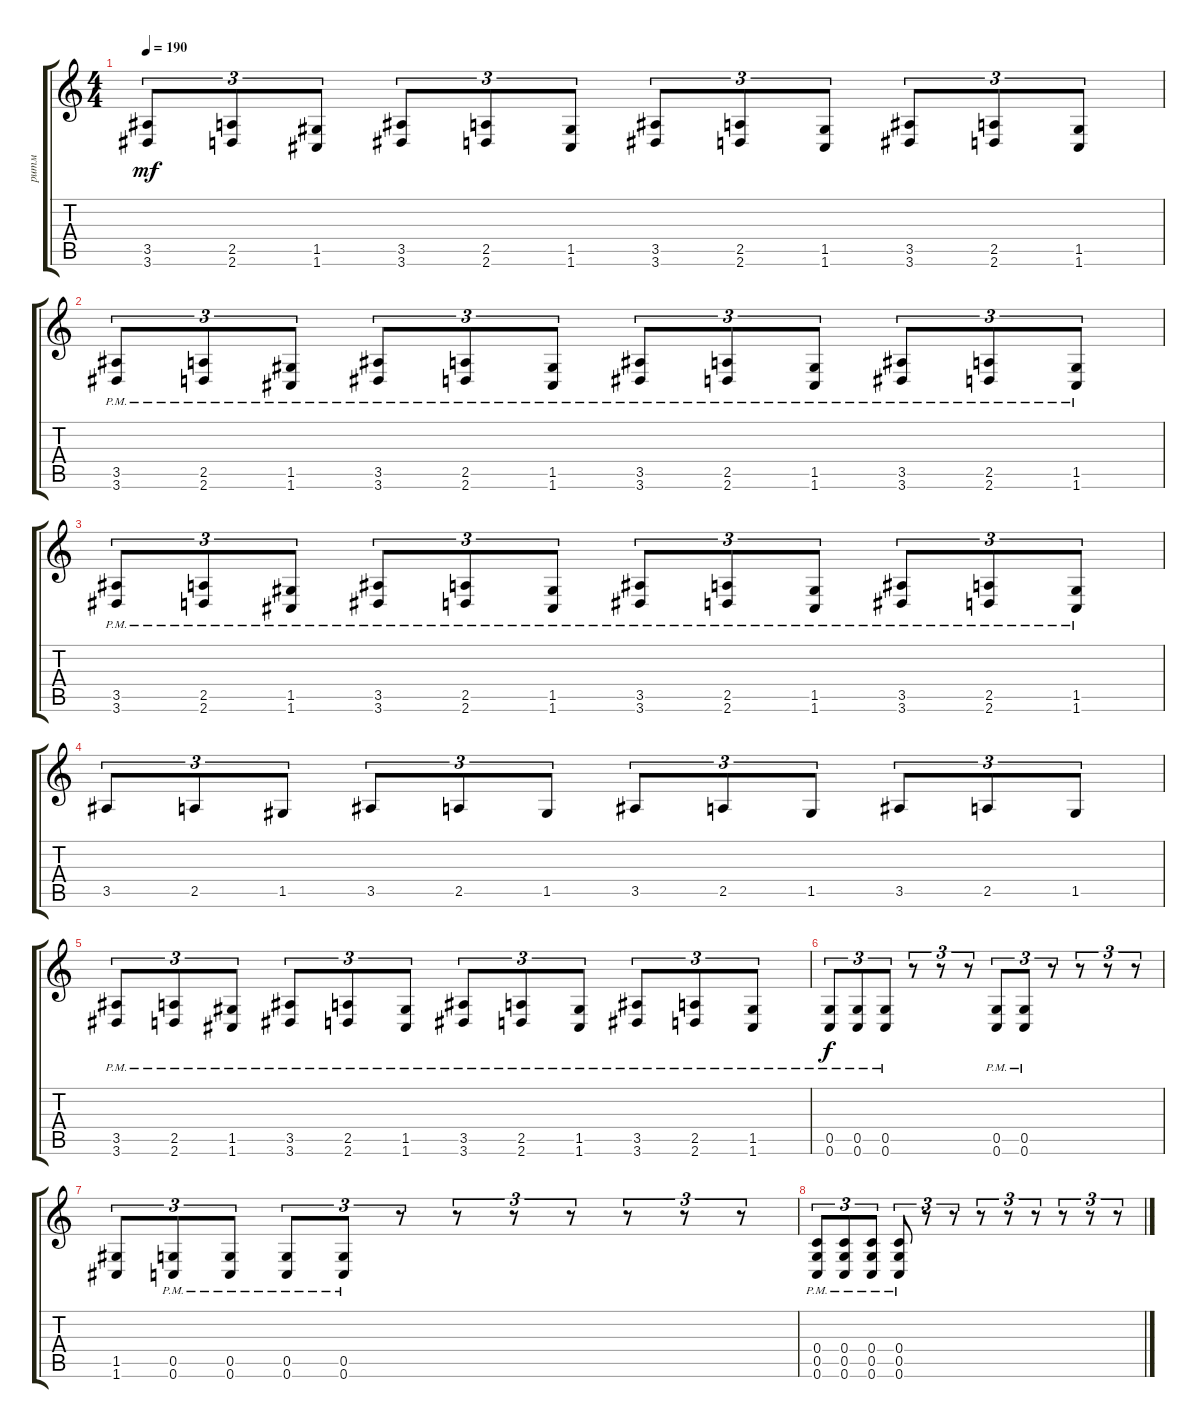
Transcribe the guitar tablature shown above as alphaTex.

\track ("ритм" "ритм") {instrument distortionguitar}
\staff {score tabs}
\tuning (D4 A3 F3 C3 G2 C2) {hide}
\ts (4 4)
\tempo 190
\clef g2
\ks c
(3.5 3.6).8{tu (3 2) dy mf} (2.5 2.6).8{tu (3 2)} (1.5 1.6).8{tu (3 2)} (3.5 3.6).8{tu (3 2)} (2.5 2.6).8{tu (3 2)} (1.5 1.6).8{tu (3 2)} (3.5 3.6).8{tu (3 2)} (2.5 2.6).8{tu (3 2)} (1.5 1.6).8{tu (3 2)} (3.5 3.6).8{tu (3 2)} (2.5 2.6).8{tu (3 2)} (1.5 1.6).8{tu (3 2)} |
(3.5{pm} 3.6{pm}).8{tu (3 2)} (2.5{pm} 2.6{pm}).8{tu (3 2)} (1.5{pm} 1.6{pm}).8{tu (3 2)} (3.5{pm} 3.6{pm}).8{tu (3 2)} (2.5{pm} 2.6{pm}).8{tu (3 2)} (1.5{pm} 1.6{pm}).8{tu (3 2)} (3.5{pm} 3.6{pm}).8{tu (3 2)} (2.5{pm} 2.6{pm}).8{tu (3 2)} (1.5{pm} 1.6{pm}).8{tu (3 2)} (3.5{pm} 3.6{pm}).8{tu (3 2)} (2.5{pm} 2.6{pm}).8{tu (3 2)} (1.5{pm} 1.6{pm}).8{tu (3 2)} |
(3.5{pm} 3.6{pm}).8{tu (3 2)} (2.5{pm} 2.6{pm}).8{tu (3 2)} (1.5{pm} 1.6{pm}).8{tu (3 2)} (3.5{pm} 3.6{pm}).8{tu (3 2)} (2.5{pm} 2.6{pm}).8{tu (3 2)} (1.5{pm} 1.6{pm}).8{tu (3 2)} (3.5{pm} 3.6{pm}).8{tu (3 2)} (2.5{pm} 2.6{pm}).8{tu (3 2)} (1.5{pm} 1.6{pm}).8{tu (3 2)} (3.5{pm} 3.6{pm}).8{tu (3 2)} (2.5{pm} 2.6{pm}).8{tu (3 2)} (1.5{pm} 1.6{pm}).8{tu (3 2)} |
3.5.8{tu (3 2)} 2.5.8{tu (3 2)} 1.5.8{tu (3 2)} 3.5.8{tu (3 2)} 2.5.8{tu (3 2)} 1.5.8{tu (3 2)} 3.5.8{tu (3 2)} 2.5.8{tu (3 2)} 1.5.8{tu (3 2)} 3.5.8{tu (3 2)} 2.5.8{tu (3 2)} 1.5.8{tu (3 2)} |
(3.5{pm} 3.6{pm}).8{tu (3 2)} (2.5{pm} 2.6{pm}).8{tu (3 2)} (1.5{pm} 1.6{pm}).8{tu (3 2)} (3.5{pm} 3.6{pm}).8{tu (3 2)} (2.5{pm} 2.6{pm}).8{tu (3 2)} (1.5{pm} 1.6{pm}).8{tu (3 2)} (3.5{pm} 3.6{pm}).8{tu (3 2)} (2.5{pm} 2.6{pm}).8{tu (3 2)} (1.5{pm} 1.6{pm}).8{tu (3 2)} (3.5{pm} 3.6{pm}).8{tu (3 2)} (2.5{pm} 2.6{pm}).8{tu (3 2)} (1.5{pm} 1.6{pm}).8{tu (3 2)} |
(0.5{pm} 0.6{pm}).8{tu (3 2) dy f} (0.5{pm} 0.6{pm}).8{tu (3 2)} (0.5{pm} 0.6{pm}).8{tu (3 2)} r.8{tu (3 2)} r.8{tu (3 2)} r.8{tu (3 2)} (0.5{pm} 0.6{pm}).8{tu (3 2)} (0.5{pm} 0.6{pm}).8{tu (3 2)} r.8{tu (3 2)} r.8{tu (3 2)} r.8{tu (3 2)} r.8{tu (3 2)} |
(1.5 1.6).8{tu (3 2)} (0.5{pm} 0.6{pm}).8{tu (3 2)} (0.5{pm} 0.6{pm}).8{tu (3 2)} (0.5{pm} 0.6{pm}).8{tu (3 2)} (0.5{pm} 0.6{pm}).8{tu (3 2)} r.8{tu (3 2)} r.8{tu (3 2)} r.8{tu (3 2)} r.8{tu (3 2)} r.8{tu (3 2)} r.8{tu (3 2)} r.8{tu (3 2)} |
(0.4{pm} 0.5{pm} 0.6{pm}).8{tu (3 2)} (0.4{pm} 0.5{pm} 0.6{pm}).8{tu (3 2)} (0.4{pm} 0.5{pm} 0.6{pm}).8{tu (3 2)} (0.4{pm} 0.5{pm} 0.6{pm}).8{tu (3 2)} r.8{tu (3 2)} r.8{tu (3 2)} r.8{tu (3 2)} r.8{tu (3 2)} r.8{tu (3 2)} r.8{tu (3 2)} r.8{tu (3 2)} r.8{tu (3 2)}
